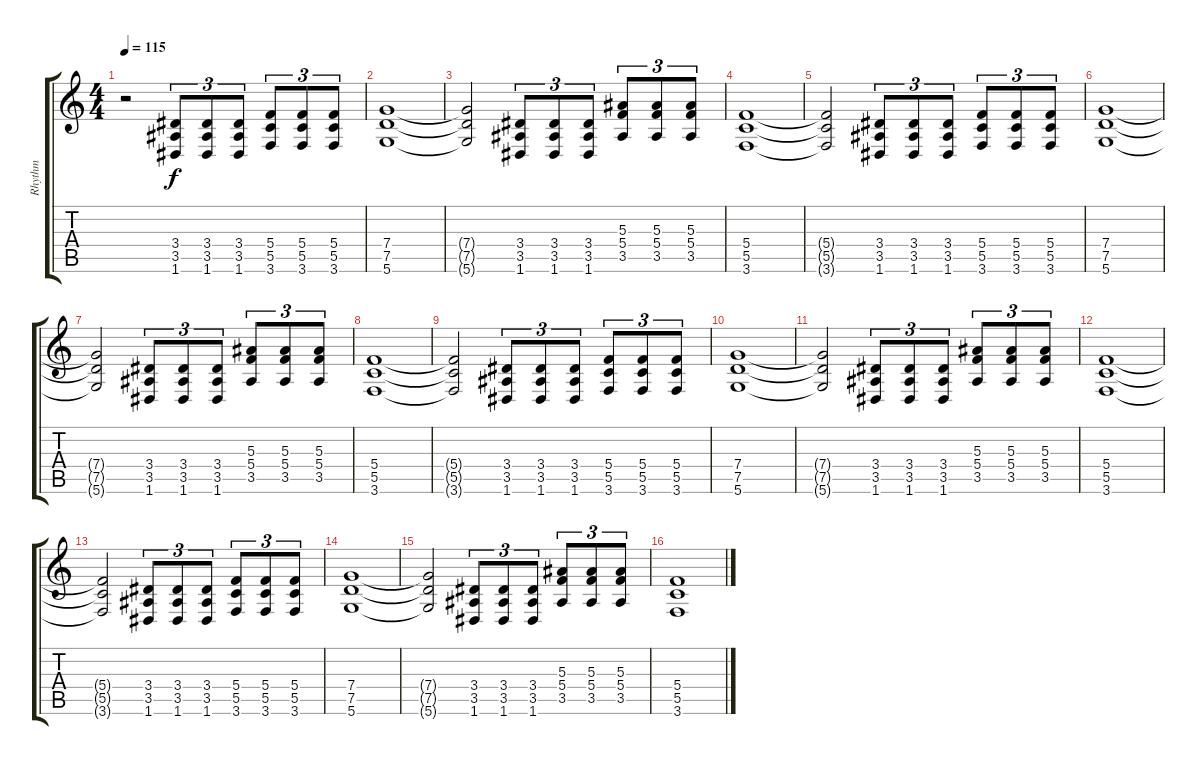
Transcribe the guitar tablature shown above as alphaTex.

\track ("Rhythm" "Rhythm") {instrument overdrivenguitar}
\staff {score tabs}
\tuning (D4 A3 F3 C3 G2 D2) {hide}
\ts (4 4)
\tempo 115
\clef g2
\ks c
r.2{dy f instrument overdrivenguitar} (3.4 3.5 1.6).8{tu (3 2)} (3.4 3.5 1.6).8{tu (3 2)} (3.4 3.5 1.6).8{tu (3 2)} (5.4 5.5 3.6).8{tu (3 2)} (5.4 5.5 3.6).8{tu (3 2)} (5.4 5.5 3.6).8{tu (3 2)} |
(7.4 7.5 5.6).1 |
(7.4{t} 7.5{t} 5.6{t}).2 (3.4 3.5 1.6).8{tu (3 2)} (3.4 3.5 1.6).8{tu (3 2)} (3.4 3.5 1.6).8{tu (3 2)} (5.3 5.4 3.5).8{tu (3 2)} (5.3 5.4 3.5).8{tu (3 2)} (5.3 5.4 3.5).8{tu (3 2)} |
(5.4 5.5 3.6).1 |
(5.4{t} 5.5{t} 3.6{t}).2 (3.4 3.5 1.6).8{tu (3 2)} (3.4 3.5 1.6).8{tu (3 2)} (3.4 3.5 1.6).8{tu (3 2)} (5.4 5.5 3.6).8{tu (3 2)} (5.4 5.5 3.6).8{tu (3 2)} (5.4 5.5 3.6).8{tu (3 2)} |
(7.4 7.5 5.6).1 |
(7.4{t} 7.5{t} 5.6{t}).2 (3.4 3.5 1.6).8{tu (3 2)} (3.4 3.5 1.6).8{tu (3 2)} (3.4 3.5 1.6).8{tu (3 2)} (5.3 5.4 3.5).8{tu (3 2)} (5.3 5.4 3.5).8{tu (3 2)} (5.3 5.4 3.5).8{tu (3 2)} |
(5.4 5.5 3.6).1 |
(5.4{t} 5.5{t} 3.6{t}).2 (3.4 3.5 1.6).8{tu (3 2)} (3.4 3.5 1.6).8{tu (3 2)} (3.4 3.5 1.6).8{tu (3 2)} (5.4 5.5 3.6).8{tu (3 2)} (5.4 5.5 3.6).8{tu (3 2)} (5.4 5.5 3.6).8{tu (3 2)} |
(7.4 7.5 5.6).1 |
(7.4{t} 7.5{t} 5.6{t}).2 (3.4 3.5 1.6).8{tu (3 2)} (3.4 3.5 1.6).8{tu (3 2)} (3.4 3.5 1.6).8{tu (3 2)} (5.3 5.4 3.5).8{tu (3 2)} (5.3 5.4 3.5).8{tu (3 2)} (5.3 5.4 3.5).8{tu (3 2)} |
(5.4 5.5 3.6).1 |
(5.4{t} 5.5{t} 3.6{t}).2 (3.4 3.5 1.6).8{tu (3 2)} (3.4 3.5 1.6).8{tu (3 2)} (3.4 3.5 1.6).8{tu (3 2)} (5.4 5.5 3.6).8{tu (3 2)} (5.4 5.5 3.6).8{tu (3 2)} (5.4 5.5 3.6).8{tu (3 2)} |
(7.4 7.5 5.6).1 |
(7.4{t} 7.5{t} 5.6{t}).2 (3.4 3.5 1.6).8{tu (3 2)} (3.4 3.5 1.6).8{tu (3 2)} (3.4 3.5 1.6).8{tu (3 2)} (5.3 5.4 3.5).8{tu (3 2)} (5.3 5.4 3.5).8{tu (3 2)} (5.3 5.4 3.5).8{tu (3 2)} |
(5.4 5.5 3.6).1
